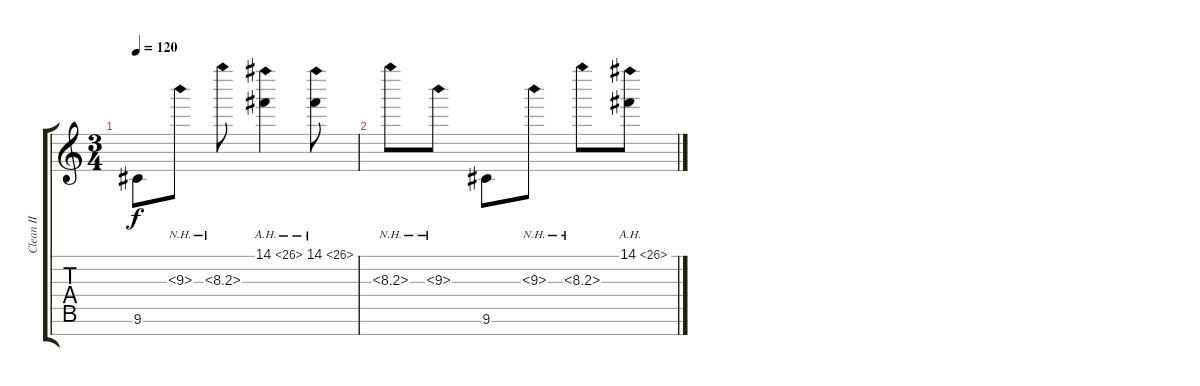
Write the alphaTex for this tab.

\track ("Clean II" "Clean II") {instrument electricguitarclean}
\staff {score tabs}
\tuning (E4 B3 G3 D3 A2 E2 B1) {hide}
\ts (3 4)
\tempo 120
\clef g2
\ks c
9.6.8{dy f volume 0} 9.3{nh}.8 8.3{nh}.8 14.1{ah 12}.4 14.1{ah 12}.8 |
8.3{nh}.8 9.3{nh}.8 9.6.8 9.3{nh}.8 8.3{nh}.8 14.1{ah 12}.8
